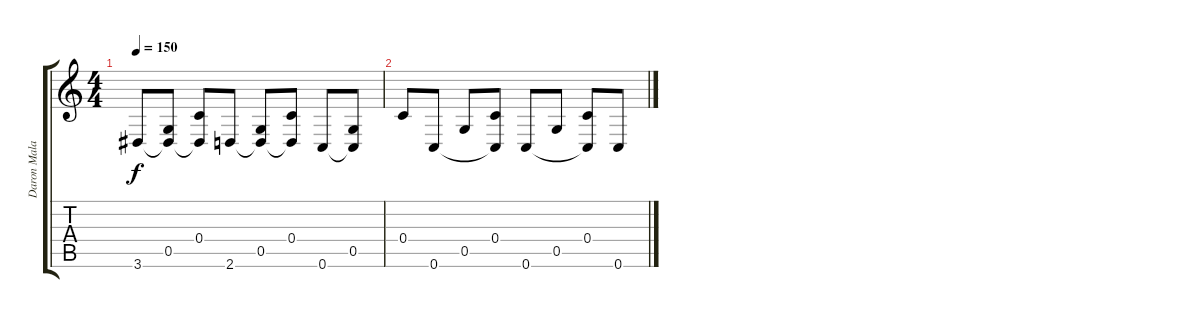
\track ("Daron Malakian" "Daron Mala") {instrument electricguitarclean}
\staff {score tabs}
\tuning (Eb4 C4 G3 C3 G2 C2) {hide}
\ts (4 4)
\tempo 150
\clef g2
\ks c
3.6.8{dy f} (0.5 3.6{t}).8 (0.4 3.6{t}).8 2.6.8 (0.5 2.6{t}).8 (0.4 2.6{t}).8 0.6.8 (0.5 0.6{t}).8 |
0.4.8 0.6.8 0.5.8 (0.4 0.6{t}).8 0.6.8 0.5.8 (0.4 0.6{t}).8 0.6.8
